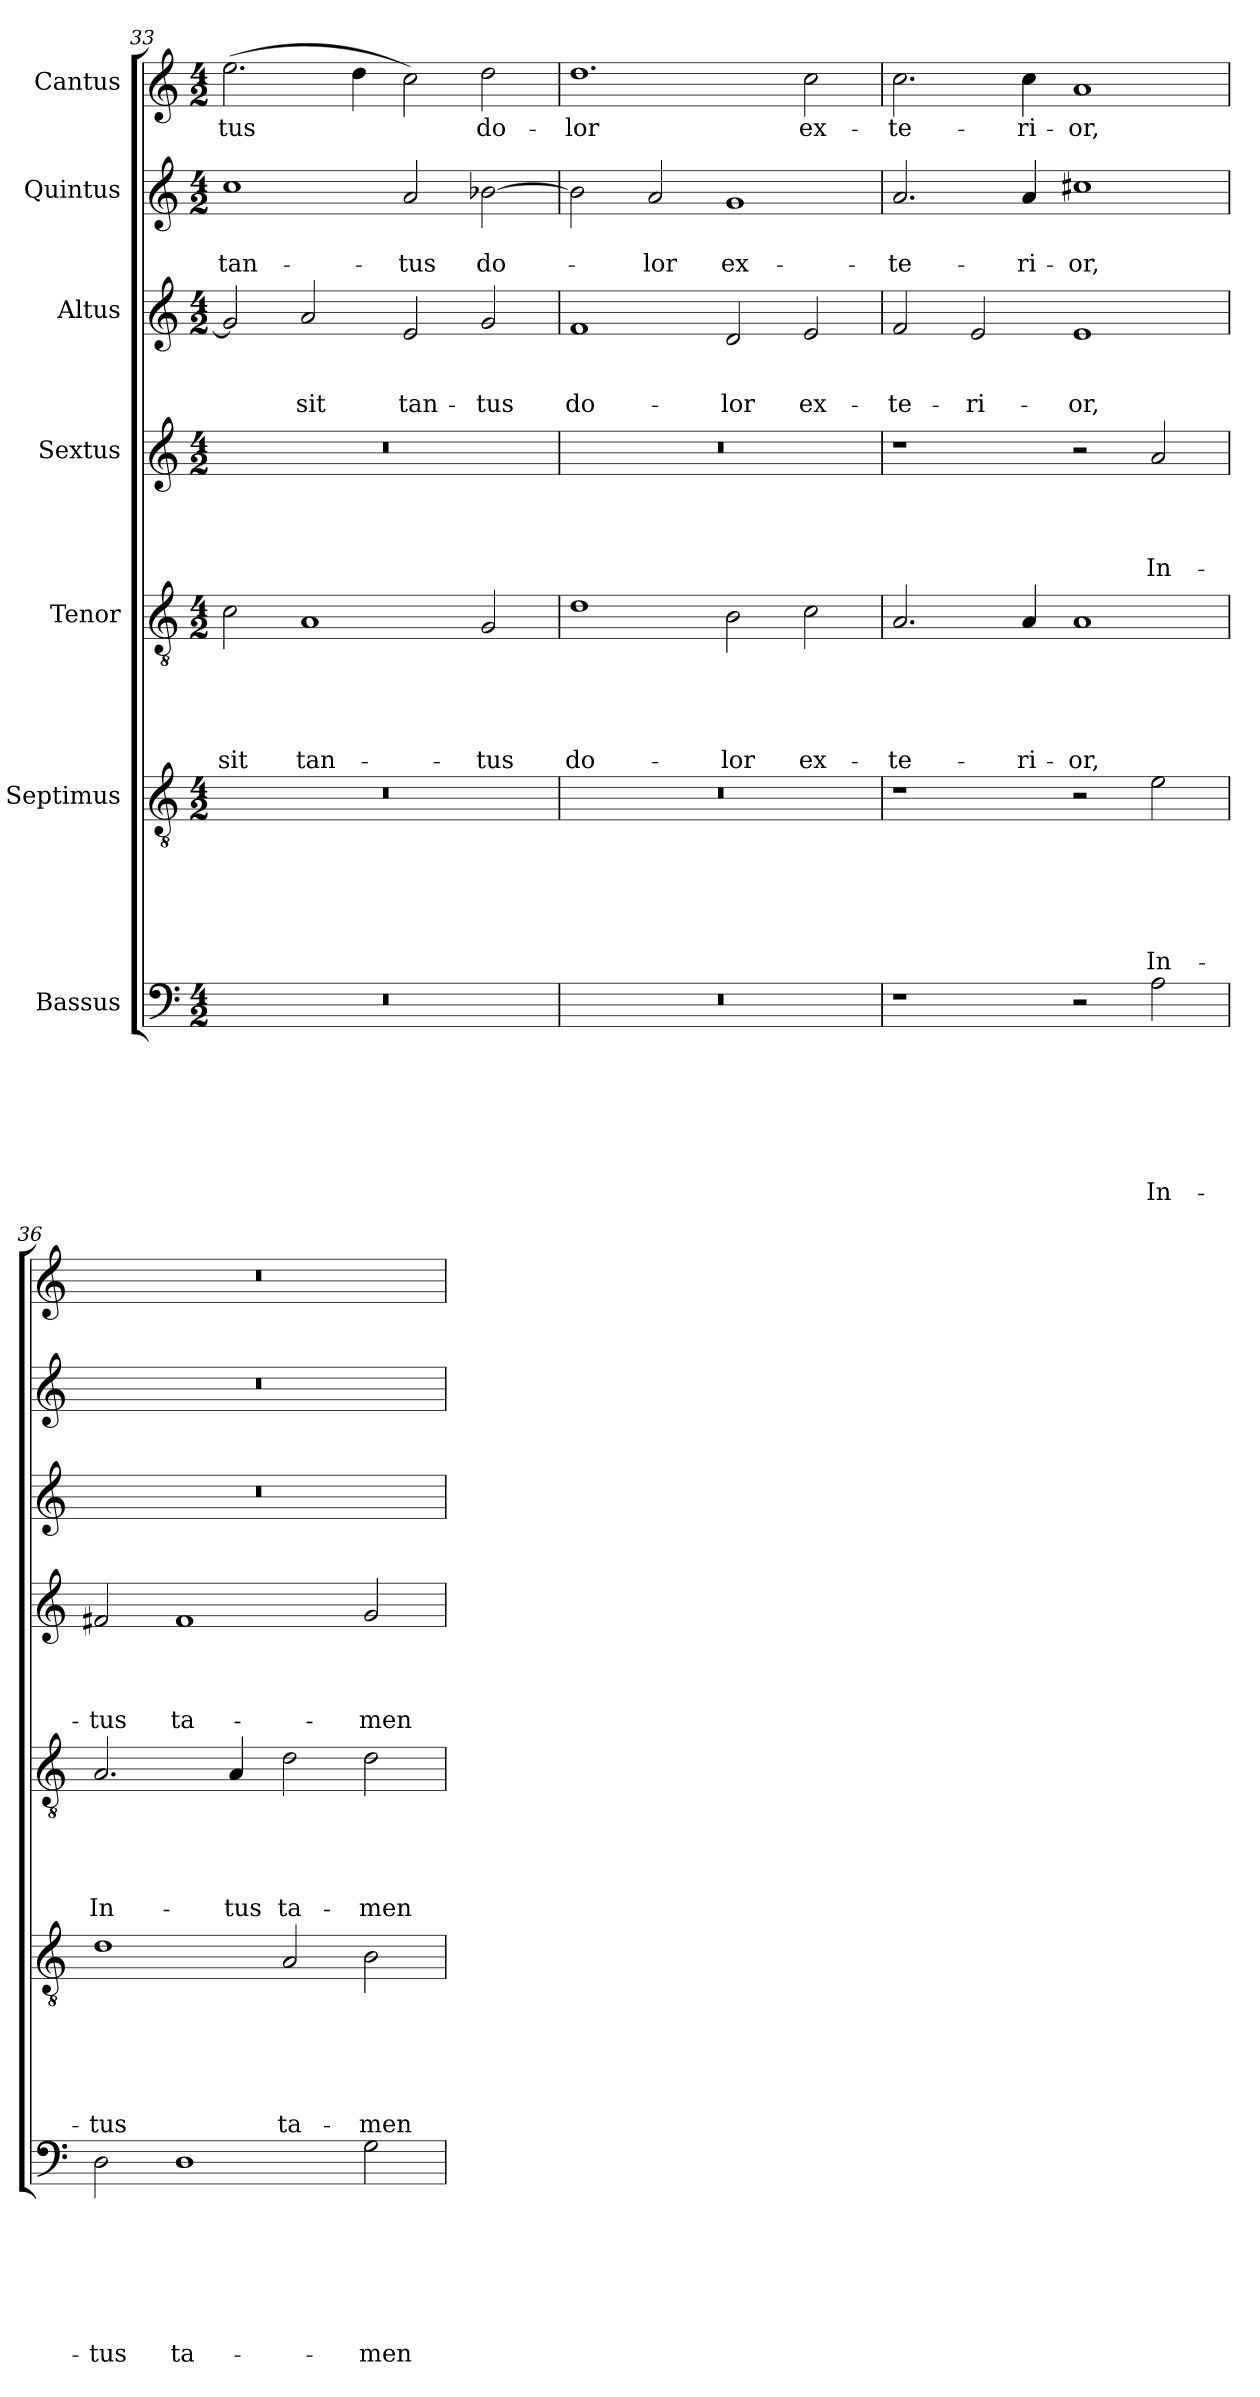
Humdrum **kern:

**kern	**text	**text	**text	**text	**text	**text	**text	**kern	**text	**text	**text	**text	**text	**text	**kern	**text	**text	**text	**text	**text	**kern	**text	**text	**text	**text	**kern	**text	**text	**text	**kern	**text	**text	**kern	**text
*part7	*part7	*part7	*part7	*part7	*part7	*part7	*part7	*part6	*part6	*part6	*part6	*part6	*part6	*part6	*part5	*part5	*part5	*part5	*part5	*part5	*part4	*part4	*part4	*part4	*part4	*part3	*part3	*part3	*part3	*part2	*part2	*part2	*part1	*part1
*staff7	*staff7	*staff7	*staff7	*staff7	*staff7	*staff7	*staff7	*staff6	*staff6	*staff6	*staff6	*staff6	*staff6	*staff6	*staff5	*staff5	*staff5	*staff5	*staff5	*staff5	*staff4	*staff4	*staff4	*staff4	*staff4	*staff3	*staff3	*staff3	*staff3	*staff2	*staff2	*staff2	*staff1	*staff1
*I"Bassus	*	*	*	*	*	*	*	*I"Septimus	*	*	*	*	*	*	*I"Tenor	*	*	*	*	*	*I"Sextus	*	*	*	*	*I"Altus	*	*	*	*I"Quintus	*	*	*I"Cantus	*
*clefF4	*	*	*	*	*	*	*	*clefGv2	*	*	*	*	*	*	*clefGv2	*	*	*	*	*	*clefG2	*	*	*	*	*clefG2	*	*	*	*clefG2	*	*	*clefG2	*
*k[]	*	*	*	*	*	*	*	*k[]	*	*	*	*	*	*	*k[]	*	*	*	*	*	*k[]	*	*	*	*	*k[]	*	*	*	*k[]	*	*	*k[]	*
*C:	*	*	*	*	*	*	*	*C:	*	*	*	*	*	*	*C:	*	*	*	*	*	*C:	*	*	*	*	*C:	*	*	*	*C:	*	*	*C:	*
*M4/2	*	*	*	*	*	*	*	*M4/2	*	*	*	*	*	*	*M4/2	*	*	*	*	*	*M4/2	*	*	*	*	*M4/2	*	*	*	*M4/2	*	*	*M4/2	*
=33	=33	=33	=33	=33	=33	=33	=33	=33	=33	=33	=33	=33	=33	=33	=33	=33	=33	=33	=33	=33	=33	=33	=33	=33	=33	=33	=33	=33	=33	=33	=33	=33	=33	=33
!	!	!	!	!	!	!	!	!	!	!	!	!	!	!	!	!	!	!	!	!LO:LY:b	!	!	!	!	!	!	!	!	!	!	!	!LO:LY:b	!	!LO:LY:b
0r	.	.	.	.	.	.	.	0r	.	.	.	.	.	.	2c\	.	.	.	.	sit	0r	.	.	.	.	2g/]	.	.	.	1cc	.	tan-	(>2.ee\	-tus
!	!	!	!	!	!	!	!	!	!	!	!	!	!	!	!	!	!	!	!	!LO:LY:b	!	!	!	!	!	!	!	!	!LO:LY:b	!	!	!	!	!
.	.	.	.	.	.	.	.	.	.	.	.	.	.	.	1A	.	.	.	.	tan-	.	.	.	.	.	2a/	.	.	sit	.	.	.	.	.
.	.	.	.	.	.	.	.	.	.	.	.	.	.	.	.	.	.	.	.	.	.	.	.	.	.	.	.	.	.	.	.	.	4dd\	.
!	!	!	!	!	!	!	!	!	!	!	!	!	!	!	!	!	!	!	!	!	!	!	!	!	!	!	!	!	!LO:LY:b	!	!	!LO:LY:b	!	!
.	.	.	.	.	.	.	.	.	.	.	.	.	.	.	.	.	.	.	.	.	.	.	.	.	.	2e/	.	.	tan-	2a/	.	-tus	2cc\)	.
!	!	!	!	!	!	!	!	!	!	!	!	!	!	!	!	!	!	!	!	!LO:LY:b	!	!	!	!	!	!	!	!	!LO:LY:b	!	!	!LO:LY:b	!	!LO:LY:b
.	.	.	.	.	.	.	.	.	.	.	.	.	.	.	2G/	.	.	.	.	-tus	.	.	.	.	.	2g/	.	.	-tus	[>2b-X\	.	do-	2dd\	do-
=34	=34	=34	=34	=34	=34	=34	=34	=34	=34	=34	=34	=34	=34	=34	=34	=34	=34	=34	=34	=34	=34	=34	=34	=34	=34	=34	=34	=34	=34	=34	=34	=34	=34	=34
!	!	!	!	!	!	!	!	!	!	!	!	!	!	!	!	!	!	!	!	!LO:LY:b	!	!	!	!	!	!	!	!	!LO:LY:b	!	!	!	!	!LO:LY:b
0r	.	.	.	.	.	.	.	0r	.	.	.	.	.	.	1d	.	.	.	.	do-	0r	.	.	.	.	1f	.	.	do-	2b-\]	.	.	1.dd	-lor
!	!	!	!	!	!	!	!	!	!	!	!	!	!	!	!	!	!	!	!	!	!	!	!	!	!	!	!	!	!	!	!	!LO:LY:b	!	!
.	.	.	.	.	.	.	.	.	.	.	.	.	.	.	.	.	.	.	.	.	.	.	.	.	.	.	.	.	.	2a/	.	-lor	.	.
!	!	!	!	!	!	!	!	!	!	!	!	!	!	!	!	!	!	!	!	!LO:LY:b	!	!	!	!	!	!	!	!	!LO:LY:b	!	!	!LO:LY:b	!	!
.	.	.	.	.	.	.	.	.	.	.	.	.	.	.	2B\	.	.	.	.	-lor	.	.	.	.	.	2d/	.	.	-lor	1g	.	ex-	.	.
!	!	!	!	!	!	!	!	!	!	!	!	!	!	!	!	!	!	!	!	!LO:LY:b	!	!	!	!	!	!	!	!	!LO:LY:b	!	!	!	!	!LO:LY:b
.	.	.	.	.	.	.	.	.	.	.	.	.	.	.	2c\	.	.	.	.	ex-	.	.	.	.	.	2e/	.	.	ex-	.	.	.	2cc\	ex-
=35	=35	=35	=35	=35	=35	=35	=35	=35	=35	=35	=35	=35	=35	=35	=35	=35	=35	=35	=35	=35	=35	=35	=35	=35	=35	=35	=35	=35	=35	=35	=35	=35	=35	=35
!	!	!	!	!	!	!	!	!	!	!	!	!	!	!	!	!	!	!	!	!LO:LY:b	!	!	!	!	!	!	!	!	!LO:LY:b	!	!	!LO:LY:b	!	!LO:LY:b
1r	.	.	.	.	.	.	.	1r	.	.	.	.	.	.	2.A/	.	.	.	.	-te-	1r	.	.	.	.	2f/	.	.	-te-	2.a/	.	-te-	2.cc\	-te-
!	!	!	!	!	!	!	!	!	!	!	!	!	!	!	!	!	!	!	!	!	!	!	!	!	!	!	!	!	!LO:LY:b	!	!	!	!	!
.	.	.	.	.	.	.	.	.	.	.	.	.	.	.	.	.	.	.	.	.	.	.	.	.	.	2e/	.	.	-ri-	.	.	.	.	.
!	!	!	!	!	!	!	!	!	!	!	!	!	!	!	!	!	!	!	!	!LO:LY:b	!	!	!	!	!	!	!	!	!	!	!	!LO:LY:b	!	!LO:LY:b
.	.	.	.	.	.	.	.	.	.	.	.	.	.	.	4A/	.	.	.	.	-ri-	.	.	.	.	.	.	.	.	.	4a/	.	-ri-	4cc\	-ri-
!	!	!	!	!	!	!	!	!	!	!	!	!	!	!	!	!	!	!	!	!LO:LY:b	!	!	!	!	!	!	!	!	!LO:LY:b	!	!	!LO:LY:b	!	!LO:LY:b
2r	.	.	.	.	.	.	.	2r	.	.	.	.	.	.	1A	.	.	.	.	-or,	2r	.	.	.	.	1e	.	.	-or,	1cc#X	.	-or,	1a	-or,
!	!	!	!	!	!	!	!LO:LY:b	!	!	!	!	!	!	!LO:LY:b	!	!	!	!	!	!	!	!	!	!	!LO:LY:b	!	!	!	!	!	!	!	!	!
2A\	.	.	.	.	.	.	In-	2e\	.	.	.	.	.	In-	.	.	.	.	.	.	2a/	.	.	.	In-	.	.	.	.	.	.	.	.	.
!!LO:PB:g=z
=36	=36	=36	=36	=36	=36	=36	=36	=36	=36	=36	=36	=36	=36	=36	=36	=36	=36	=36	=36	=36	=36	=36	=36	=36	=36	=36	=36	=36	=36	=36	=36	=36	=36	=36
!	!	!	!	!	!	!	!LO:LY:b	!	!	!	!	!	!	!LO:LY:b	!	!	!	!	!	!LO:LY:b	!	!	!	!	!LO:LY:b	!	!	!	!	!	!	!	!	!
2D\	.	.	.	.	.	.	-tus	1d	.	.	.	.	.	-tus	2.A/	.	.	.	.	In-	2f#X/	.	.	.	-tus	0r	.	.	.	0r	.	.	0r	.
!	!	!	!	!	!	!	!LO:LY:b	!	!	!	!	!	!	!	!	!	!	!	!	!	!	!	!	!	!LO:LY:b	!	!	!	!	!	!	!	!	!
1D	.	.	.	.	.	.	ta-	.	.	.	.	.	.	.	.	.	.	.	.	.	1f#	.	.	.	ta-	.	.	.	.	.	.	.	.	.
!	!	!	!	!	!	!	!	!	!	!	!	!	!	!	!	!	!	!	!	!LO:LY:b	!	!	!	!	!	!	!	!	!	!	!	!	!	!
.	.	.	.	.	.	.	.	.	.	.	.	.	.	.	4A/	.	.	.	.	-tus	.	.	.	.	.	.	.	.	.	.	.	.	.	.
!	!	!	!	!	!	!	!	!	!	!	!	!	!	!LO:LY:b	!	!	!	!	!	!LO:LY:b	!	!	!	!	!	!	!	!	!	!	!	!	!	!
.	.	.	.	.	.	.	.	2A/	.	.	.	.	.	ta-	2d\	.	.	.	.	ta-	.	.	.	.	.	.	.	.	.	.	.	.	.	.
!	!	!	!	!	!	!	!LO:LY:b	!	!	!	!	!	!	!LO:LY:b	!	!	!	!	!	!LO:LY:b	!	!	!	!	!LO:LY:b	!	!	!	!	!	!	!	!	!
2G\	.	.	.	.	.	.	-men	2B\	.	.	.	.	.	-men	2d\	.	.	.	.	-men	2g/	.	.	.	-men	.	.	.	.	.	.	.	.	.
=	=	=	=	=	=	=	=	=	=	=	=	=	=	=	=	=	=	=	=	=	=	=	=	=	=	=	=	=	=	=	=	=	=	=
*-	*-	*-	*-	*-	*-	*-	*-	*-	*-	*-	*-	*-	*-	*-	*-	*-	*-	*-	*-	*-	*-	*-	*-	*-	*-	*-	*-	*-	*-	*-	*-	*-	*-	*-
